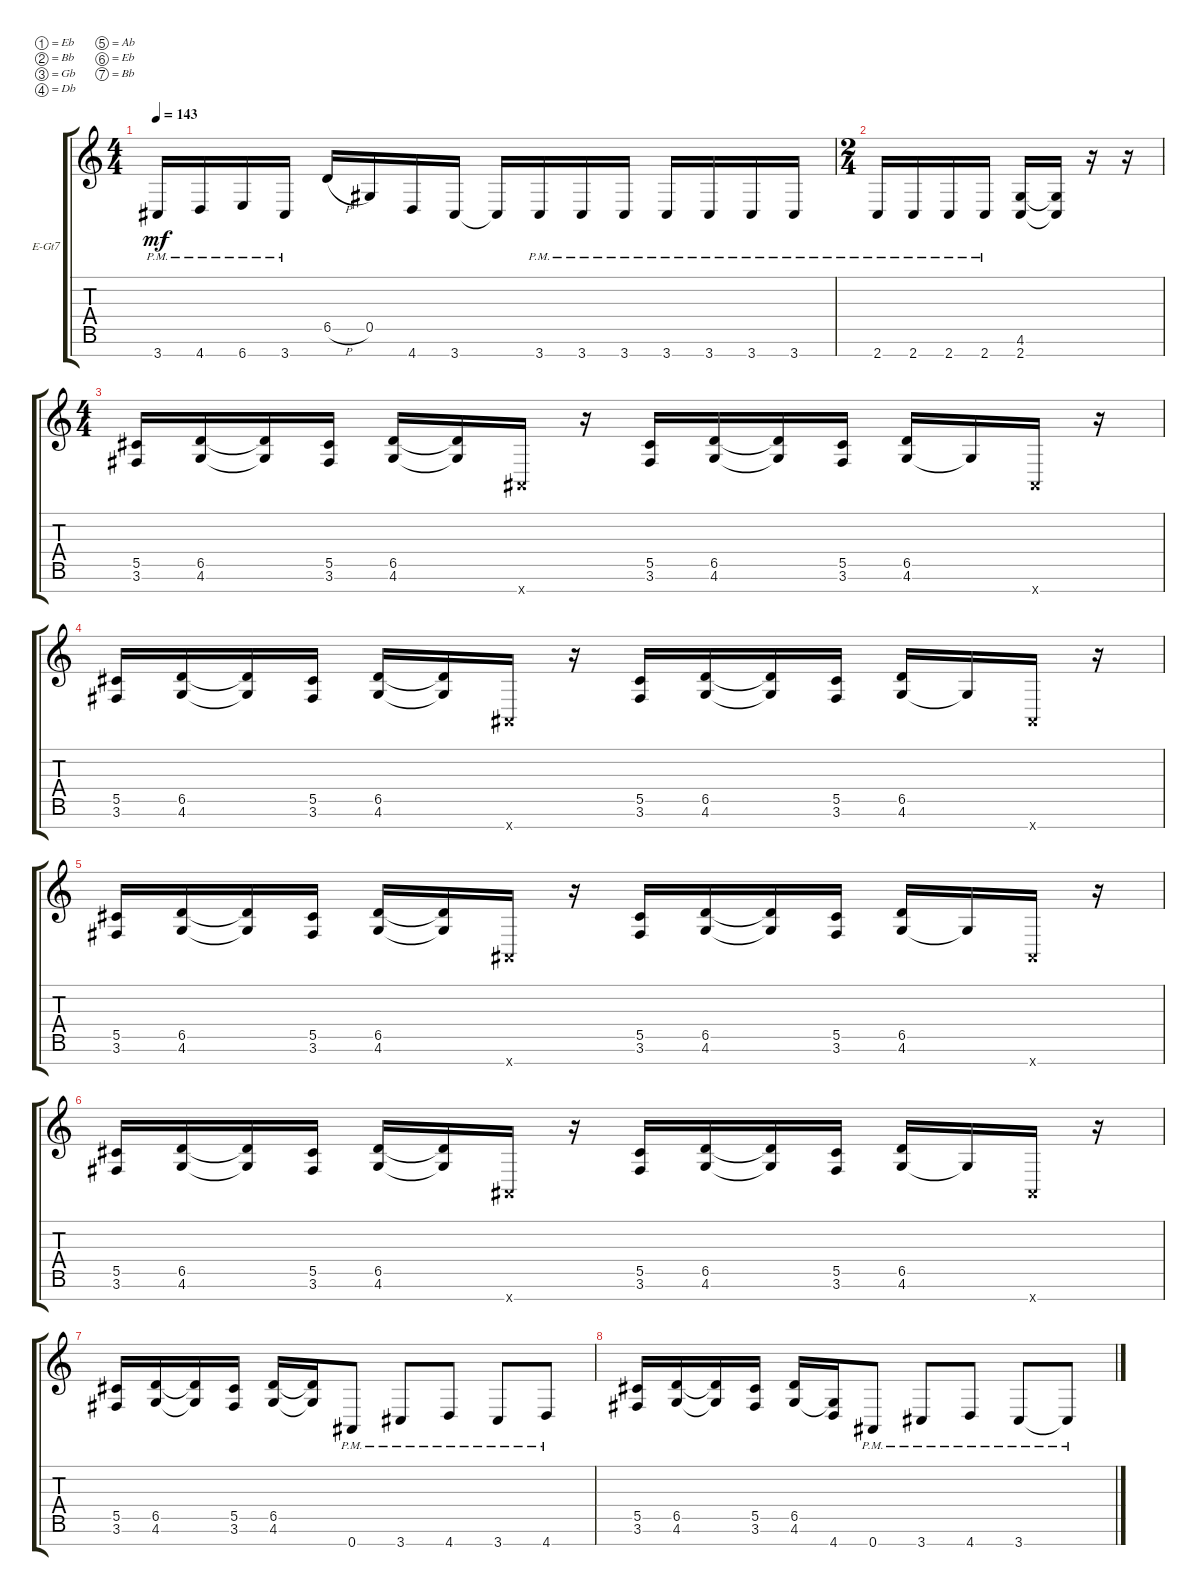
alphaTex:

\bracketExtendMode groupsimilarinstruments
\firstSystemTrackNameOrientation horizontal
\otherSystemsTrackNameOrientation horizontal
\track ("left" "E-Gt7") {instrument distortionguitar}
\staff {score tabs}
\tuning (Eb4 Bb3 Gb3 Db3 Ab2 Eb2 Bb1)
\ts (4 4)
\tempo 143
\clef g2
\ks c
3.7{pm}.16{dy mf} 4.7{pm}.16 6.7{pm}.16 3.7{pm}.16 6.5{h}.16 0.5.16 4.7.16 3.7.16 3.7{t}.16 3.7{pm}.16 3.7{pm}.16 3.7{pm}.16 3.7{pm}.16 3.7{pm}.16 3.7{pm}.16 3.7{pm}.16 |
\ts (2 4)
2.7{pm}.16 2.7{pm}.16 2.7{pm}.16 2.7{pm}.16 (2.7 4.6).16 (4.6{t} 2.7{t}).16 r.16 r.16 |
\ts (4 4)
(3.6 5.5).16 (4.6 6.5).16 (4.6{t} 6.5{t}).16 (3.6 5.5).16 (4.6 6.5).16 (4.6{t} 6.5{t}).16 0.7{x}.16 r.16 (3.6 5.5).16 (4.6 6.5).16 (4.6{t} 6.5{t}).16 (3.6 5.5).16 (4.6 6.5).16 4.6{t}.16 0.7{x}.16 r.16 |
(3.6 5.5).16 (4.6 6.5).16 (4.6{t} 6.5{t}).16 (3.6 5.5).16 (4.6 6.5).16 (4.6{t} 6.5{t}).16 0.7{x}.16 r.16 (3.6 5.5).16 (4.6 6.5).16 (4.6{t} 6.5{t}).16 (3.6 5.5).16 (4.6 6.5).16 4.6{t}.16 0.7{x}.16 r.16 |
(3.6 5.5).16 (4.6 6.5).16 (4.6{t} 6.5{t}).16 (3.6 5.5).16 (4.6 6.5).16 (4.6{t} 6.5{t}).16 0.7{x}.16 r.16 (3.6 5.5).16 (4.6 6.5).16 (4.6{t} 6.5{t}).16 (3.6 5.5).16 (4.6 6.5).16 4.6{t}.16 0.7{x}.16 r.16 |
(3.6 5.5).16 (4.6 6.5).16 (4.6{t} 6.5{t}).16 (3.6 5.5).16 (4.6 6.5).16 (4.6{t} 6.5{t}).16 0.7{x}.16 r.16 (3.6 5.5).16 (4.6 6.5).16 (4.6{t} 6.5{t}).16 (3.6 5.5).16 (4.6 6.5).16 4.6{t}.16 0.7{x}.16 r.16 |
(3.6 5.5).16 (4.6 6.5).16 (4.6{t} 6.5{t}).16 (3.6 5.5).16 (4.6 6.5).16 (4.6{t} 6.5{t}).16 0.7{pm}.8 3.7{pm}.8 4.7{pm}.8 3.7{pm}.8 4.7{pm}.8 |
(3.6 5.5).16 (4.6 6.5).16 (4.6{t} 6.5{t}).16 (3.6 5.5).16 (4.6 6.5).16 (4.7 4.6{t}).16 0.7{pm}.8 3.7{pm}.8 4.7{pm}.8 3.7{pm}.8 3.7{pm t}.8
